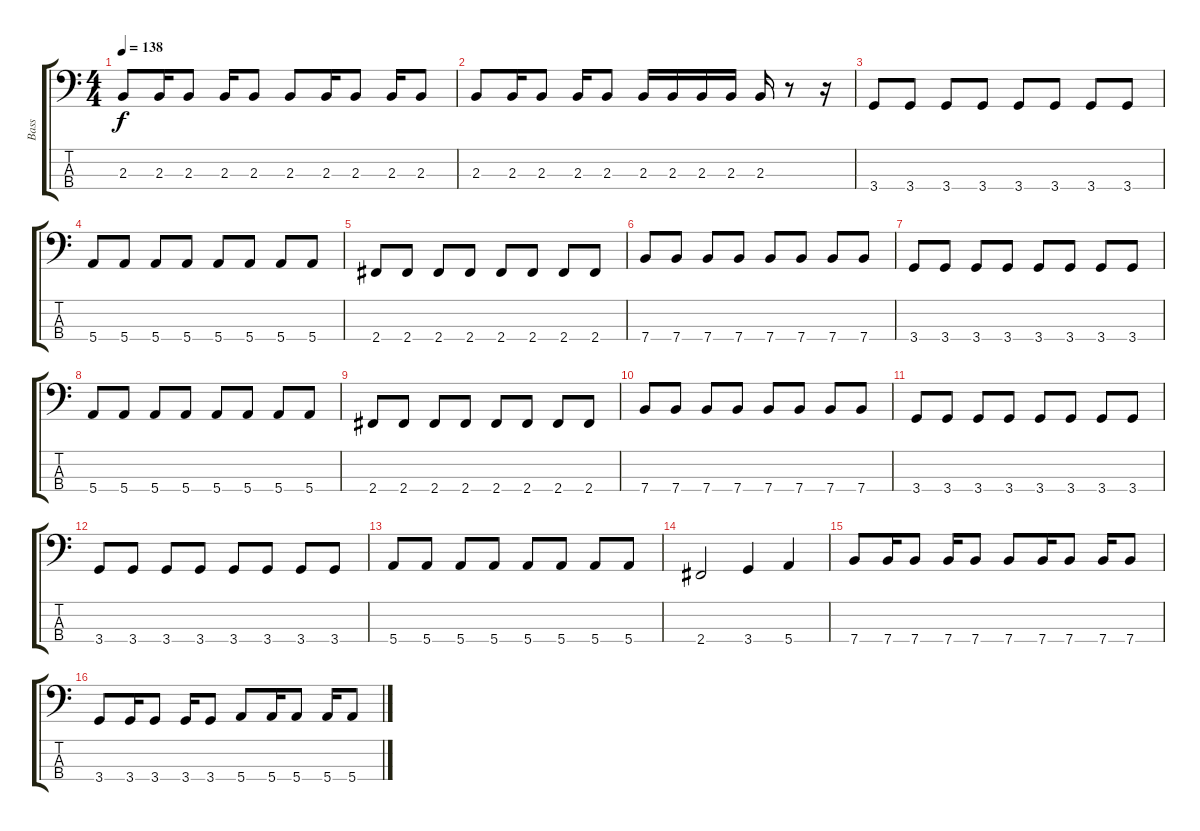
\track ("Bass" "Bass") {instrument electricbasspick}
\staff {score tabs}
\tuning (G2 D2 A1 E1) {hide}
\ts (4 4)
\tempo 138
\clef f4
\ks c
2.3.8{dy f} 2.3.16 2.3.8 2.3.16 2.3.8 2.3.8 2.3.16 2.3.8 2.3.16 2.3.8 |
2.3.8 2.3.16 2.3.8 2.3.16 2.3.8 2.3.16 2.3.16 2.3.16 2.3.16 2.3.16 r.8 r.16 |
3.4.8{volume 14} 3.4.8 3.4.8 3.4.8 3.4.8 3.4.8 3.4.8 3.4.8 |
5.4.8 5.4.8 5.4.8 5.4.8 5.4.8 5.4.8 5.4.8 5.4.8 |
2.4.8 2.4.8 2.4.8 2.4.8 2.4.8 2.4.8 2.4.8 2.4.8 |
7.4.8 7.4.8 7.4.8 7.4.8 7.4.8 7.4.8 7.4.8 7.4.8 |
3.4.8{volume 14} 3.4.8 3.4.8 3.4.8 3.4.8 3.4.8 3.4.8 3.4.8 |
5.4.8 5.4.8 5.4.8 5.4.8 5.4.8 5.4.8 5.4.8 5.4.8 |
2.4.8 2.4.8 2.4.8 2.4.8 2.4.8 2.4.8 2.4.8 2.4.8 |
7.4.8 7.4.8 7.4.8 7.4.8 7.4.8 7.4.8 7.4.8 7.4.8 |
3.4.8 3.4.8 3.4.8 3.4.8 3.4.8 3.4.8 3.4.8 3.4.8 |
3.4.8 3.4.8 3.4.8 3.4.8 3.4.8 3.4.8 3.4.8 3.4.8 |
5.4.8 5.4.8 5.4.8 5.4.8 5.4.8 5.4.8 5.4.8 5.4.8 |
2.4.2 3.4.4 5.4.4 |
7.4.8 7.4.16 7.4.8 7.4.16 7.4.8 7.4.8 7.4.16 7.4.8 7.4.16 7.4.8 |
3.4.8 3.4.16 3.4.8 3.4.16 3.4.8 5.4.8 5.4.16 5.4.8 5.4.16 5.4.8
